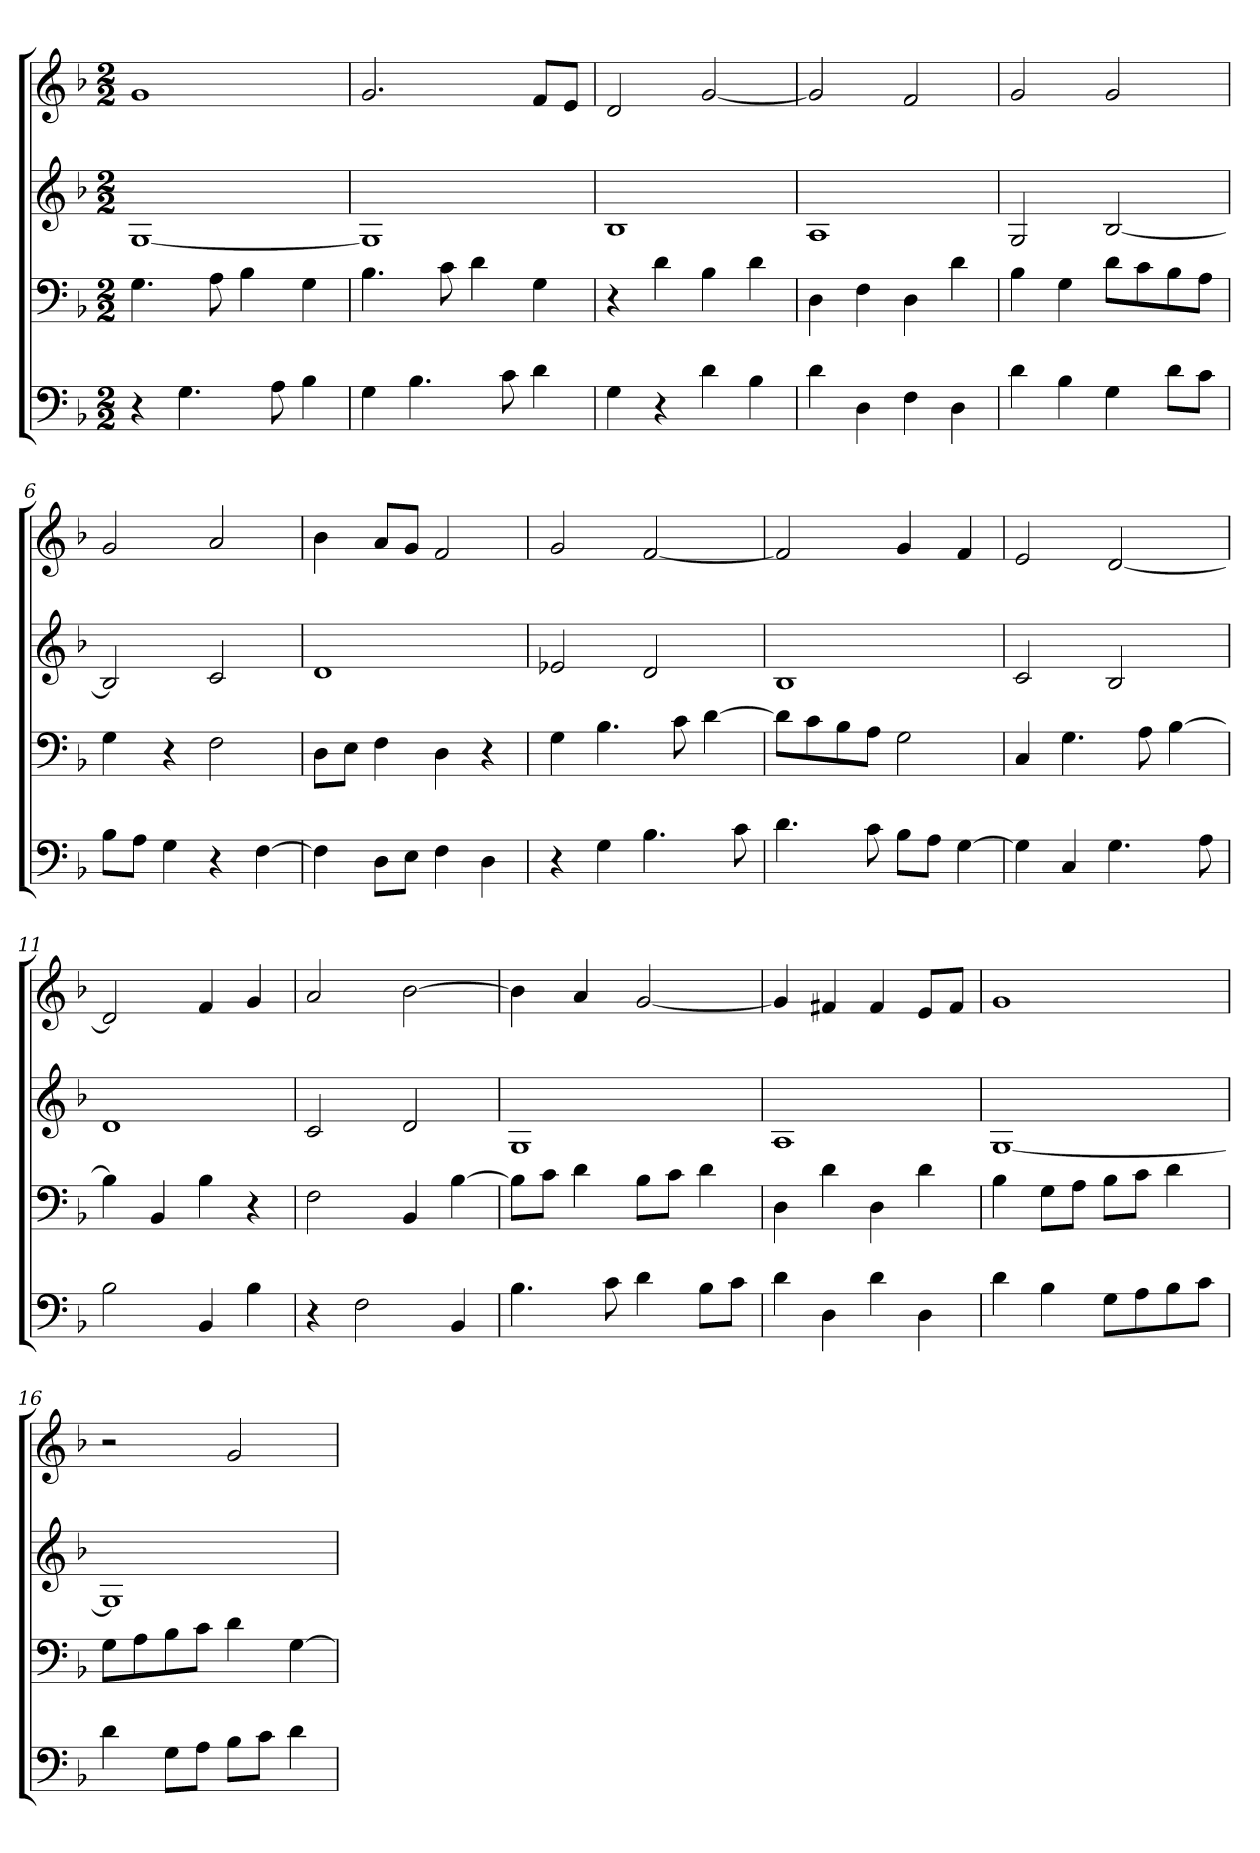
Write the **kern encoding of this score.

**kern	**kern	**kern	**kern
*part4	*part3	*part2	*part1
*staff4	*staff3	*staff2	*staff1
*k[b-]	*k[b-]	*k[b-]	*k[b-]
*M2/2	*M2/2	*M2/2	*M2/2
=1	=1	=1	=1
4r	4.G	[1G	1g
4.G	.	.	.
.	8A	.	.
.	4B-	.	.
8A	.	.	.
4B-	4G	.	.
=2	=2	=2	=2
4G	4.B-	1G]	2.g
4.B-	.	.	.
.	8c	.	.
.	4d	.	.
8c	.	.	.
4d	4G	.	8fL
.	.	.	8eJ
=3	=3	=3	=3
4G	4r	1B-	2d
4r	4d	.	.
4d	4B-	.	[2g
4B-	4d	.	.
=4	=4	=4	=4
4d	4D	1A	2g]
4D	4F	.	.
4F	4D	.	2f
4D	4d	.	.
=5	=5	=5	=5
4d	4B-	2G	2g
4B-	4G	.	.
4G	8dL	[2B-	2g
.	8c	.	.
8dL	8B-	.	.
8cJ	8AJ	.	.
=6	=6	=6	=6
8B-L	4G	2B-]	2g
8AJ	.	.	.
4G	4r	.	.
4r	2F	2c	2a
[4F	.	.	.
=7	=7	=7	=7
4F]	8DL	1d	4b-
.	8EJ	.	.
8DL	4F	.	8aL
8EJ	.	.	8gJ
4F	4D	.	2f
4D	4r	.	.
=8	=8	=8	=8
4r	4G	2e-X	2g
4G	4.B-	.	.
4.B-	.	2d	[2f
.	8c	.	.
.	[4d	.	.
8c	.	.	.
=9	=9	=9	=9
4.d	8dL]	1B-	2f]
.	8c	.	.
.	8B-	.	.
8c	8AJ	.	.
8B-L	2G	.	4g
8AJ	.	.	.
[4G	.	.	4f
=10	=10	=10	=10
4G]	4C	2c	2e
4C	4.G	.	.
4.G	.	2B-	[2d
.	8A	.	.
.	[4B-	.	.
8A	.	.	.
=11	=11	=11	=11
2B-	4B-]	1d	2d]
.	4BB-	.	.
4BB-	4B-	.	4f
4B-	4r	.	4g
=12	=12	=12	=12
4r	2F	2c	2a
2F	.	.	.
.	4BB-	2d	[2b-
4BB-	[4B-	.	.
=13	=13	=13	=13
4.B-	8B-L]	1G	4b-]
.	8cJ	.	.
.	4d	.	4a
8c	.	.	.
4d	8B-L	.	[2g
.	8cJ	.	.
8B-L	4d	.	.
8cJ	.	.	.
=14	=14	=14	=14
4d	4D	1A	4g]
4D	4d	.	4f#X
4d	4D	.	4f#
4D	4d	.	8eL
.	.	.	8f#J
=15	=15	=15	=15
4d	4B-	[1G	1g
4B-	8GL	.	.
.	8AJ	.	.
8GL	8B-L	.	.
8A	8cJ	.	.
8B-	4d	.	.
8cJ	.	.	.
=16	=16	=16	=16
4d	8GL	1G]	2r
.	8A	.	.
8GL	8B-	.	.
8AJ	8cJ	.	.
8B-L	4d	.	2g
8cJ	.	.	.
4d	[4G	.	.
=	=	=	=
*-	*-	*-	*-
